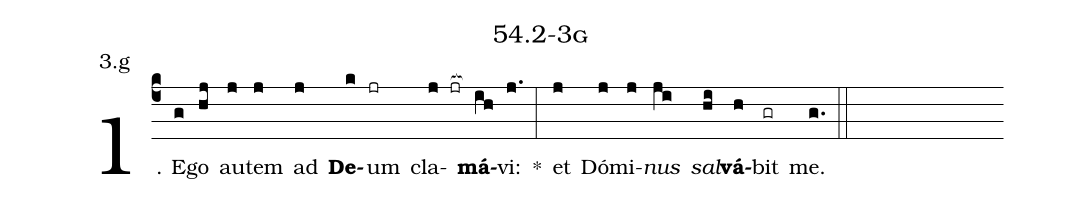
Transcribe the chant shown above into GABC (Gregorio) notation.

name: 54.2-3g;
annotation: 3.g;
%%
(c4)1. E(g)go(hj) au(j)tem(j) ad(j) <b>De</b>(k)um(jr) cla(j jr[ocb:1{])<b>má</b>(ih[ocb:0}])vi:(j.) *(:) et(j) Dó(j)mi(j)<i>nus</i>(ji) <i>sal</i>(hi)<b>vá</b>(h)bit(gr) me.(g.) (::)


%E(j) u(j) o(ji) u(hi) a(h) e.(g.) (::)
